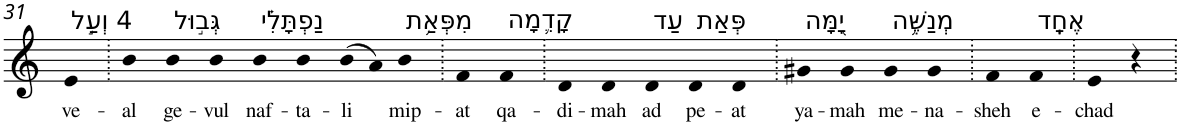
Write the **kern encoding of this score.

**kern	**text
*part1	*part1
*staff1	*staff1
*I"Piano	*
*I'Pno	*
!!LO:PB:g=z
*clefG2	*
*k[]	*
=31	=31
!LO:TX:a:t=4 וְעַ֣ל	!
!	!LO:LY:b
4e	ve-
=32.	=32.
!	!LO:LY:b
4b	-al
!LO:TX:a:t=גְּב֣וּל	!
!	!LO:LY:b
4b	ge-
!	!LO:LY:b
4b	-vul
!LO:TX:a:t=נַפְתָּלִ֗י	!
!	!LO:LY:b
4b	naf-
!	!LO:LY:b
4b	-ta-
!	!LO:LY:b
(>8b	-li
8a)	.
!LO:TX:a:t=מִפְּאַ֥ת	!
!	!LO:LY:b
4b	mip-
=33.	=33.
!	!LO:LY:b
4f	-at
!LO:TX:a:t=קָדִ֛מָה	!
!	!LO:LY:b
4f	qa-
=34.	=34.
!	!LO:LY:b
4d	-di-
!	!LO:LY:b
4d	-mah
!LO:TX:a:t=עַד	!
!	!LO:LY:b
4d	ad
!LO:TX:a:t=פְּאַת	!
!	!LO:LY:b
4d	pe-
!	!LO:LY:b
4d	-at
=35.	=35.
!LO:TX:a:t=יָ֖מָּה	!
!	!LO:LY:b
4g#X	ya-
!	!LO:LY:b
4g#	-mah
!LO:TX:a:t=מְנַשֶּׁ֥ה	!
!	!LO:LY:b
4g#	me-
!	!LO:LY:b
4g#	-na-
=36.	=36.
!	!LO:LY:b
4f	-sheh
!LO:TX:a:t=אֶחָֽד	!
!	!LO:LY:b
4f	e-
=37.	=37.
!	!LO:LY:b
4e	-chad
4r	.
=.	=.
*-	*-
